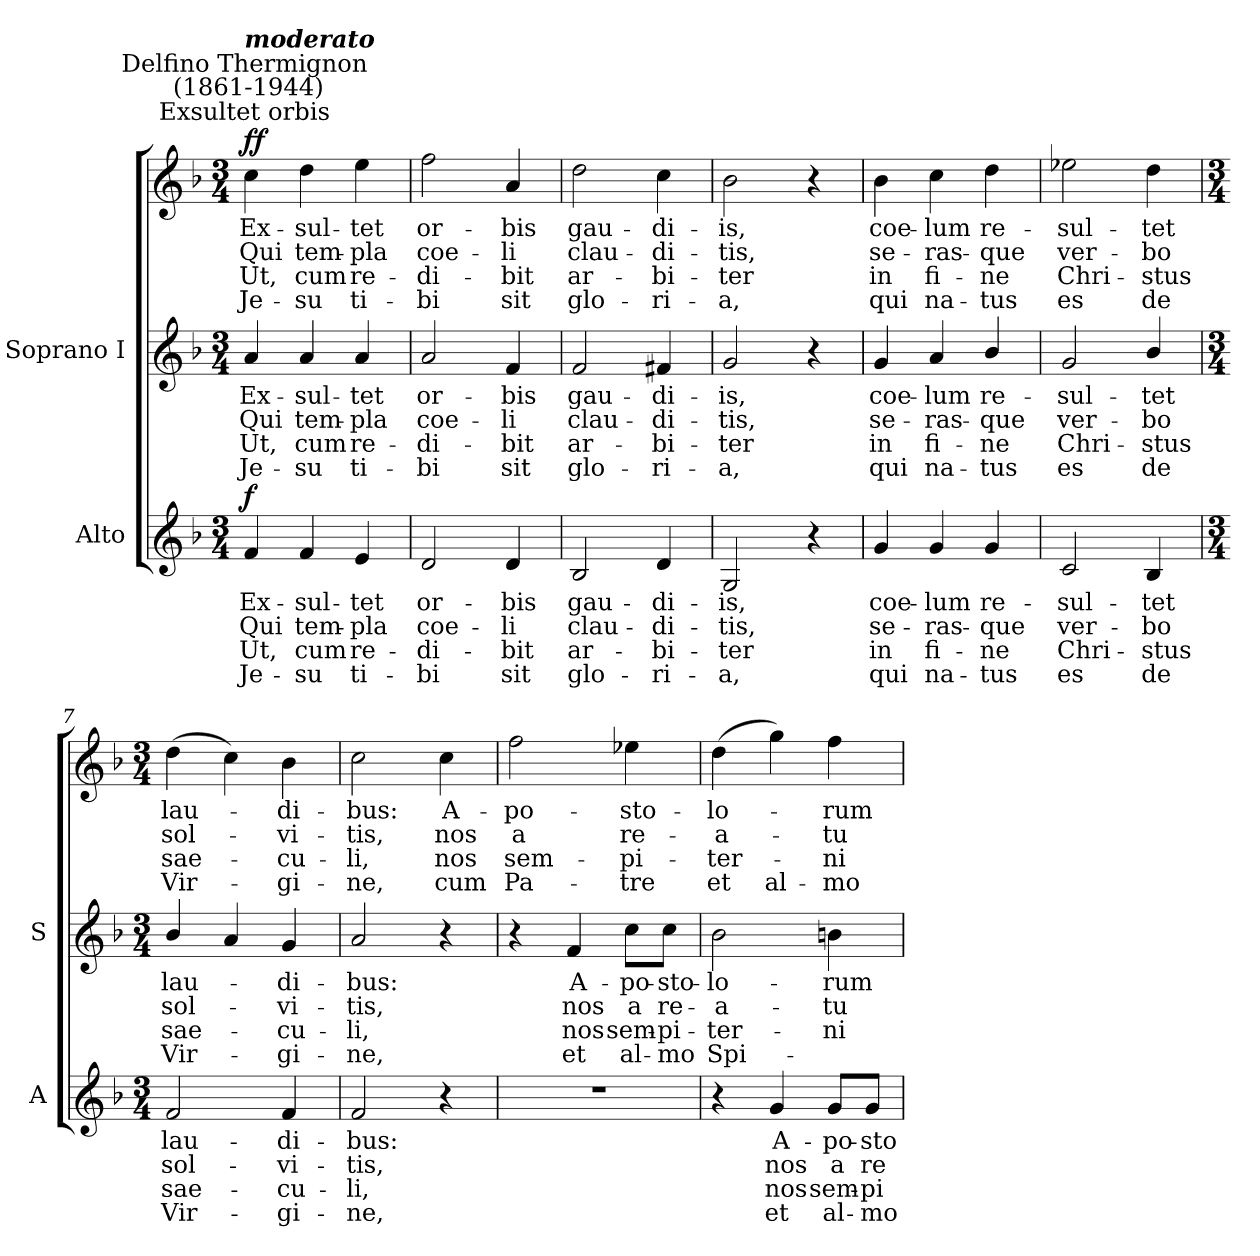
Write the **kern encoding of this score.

**kern	**text	**text	**text	**text	**dynam	**kern	**text	**text	**text	**text	**kern	**text	**text	**text	**text	**dynam
*part2	*part2	*part2	*part2	*part2	*part2	*part1	*part1	*part1	*part1	*part1	*part1	*part1	*part1	*part1	*part1	*part1
*staff3	*staff3	*staff3	*staff3	*staff3	*staff3	*staff2	*staff2	*staff2	*staff2	*staff2	*staff1	*staff1	*staff1	*staff1	*staff1	*staff1/2
*I"Alto	*	*	*	*	*	*I"Soprano I	*	*	*	*	*	*	*	*	*	*
*I'A	*	*	*	*	*	*I'S	*	*	*	*	*	*	*	*	*	*
*clefG2	*	*	*	*	*	*clefG2	*	*	*	*	*clefG2	*	*	*	*	*
*k[b-]	*	*	*	*	*	*k[b-]	*	*	*	*	*k[b-]	*	*	*	*	*
*F:	*	*	*	*	*	*F:	*	*	*	*	*F:	*	*	*	*	*
*M3/4	*	*	*	*	*	*M3/4	*	*	*	*	*M3/4	*	*	*	*	*
=1	=1	=1	=1	=1	=1	=1	=1	=1	=1	=1	=1	=1	=1	=1	=1	=1
!	!	!	!	!	!	!	!	!	!	!	!LO:TX:a:cj:t=Exsultet orbis	!	!	!	!	!
!	!	!	!	!	!	!	!	!	!	!	!LO:TX:a:cj:t=Delfino Thermignon\n (1861-1944)	!	!	!	!	!
!	!	!	!	!	!	!	!	!	!	!	!LO:TX:a:Bi:t=moderato	!	!	!	!	!
!	!LO:LY:b	!LO:LY:b	!LO:LY:b	!LO:LY:b	!LO:DY:b	!	!LO:LY:b	!LO:LY:b	!LO:LY:b	!LO:LY:b	!	!LO:LY:b	!LO:LY:b	!LO:LY:b	!LO:LY:b	!LO:DY:b=2
!	!	!	!	!	!	!	!	!	!	!	!	!	!	!	!	!LO:DY:n=1:b
4f	Ex-	-Qui	Ut,	Je-	f	4a	-Ex-	-Qui	Ut,	Je-	4cc	Ex-	-Qui	Ut,	Je-	f f
!	!LO:LY:b	!LO:LY:b	!LO:LY:b	!LO:LY:b	!	!	!LO:LY:b	!LO:LY:b	!LO:LY:b	!LO:LY:b	!	!LO:LY:b	!LO:LY:b	!LO:LY:b	!LO:LY:b	!
4f	-sul-	-tem-	-cum	su	.	4a	-sul-	-tem-	-cum	su	4dd	-sul-	-tem-	-cum	su	.
!	!LO:LY:b	!LO:LY:b	!LO:LY:b	!LO:LY:b	!	!	!LO:LY:b	!LO:LY:b	!LO:LY:b	!LO:LY:b	!	!LO:LY:b	!LO:LY:b	!LO:LY:b	!LO:LY:b	!
4e	tet	pla	re-	-ti-	.	4a	tet	pla	re-	-ti-	4ee	tet	pla	re-	-ti-	.
=2	=2	=2	=2	=2	=2	=2	=2	=2	=2	=2	=2	=2	=2	=2	=2	=2
!	!LO:LY:b	!LO:LY:b	!LO:LY:b	!LO:LY:b	!	!	!LO:LY:b	!LO:LY:b	!LO:LY:b	!LO:LY:b	!	!LO:LY:b	!LO:LY:b	!LO:LY:b	!LO:LY:b	!
2d	-or-	-coe-	-di-	-bi	.	2a	or-	-coe-	-di-	-bi	2ff	-or-	-coe-	-di-	-bi	.
!	!LO:LY:b	!LO:LY:b	!LO:LY:b	!LO:LY:b	!	!	!LO:LY:b	!LO:LY:b	!LO:LY:b	!LO:LY:b	!	!LO:LY:b	!LO:LY:b	!LO:LY:b	!LO:LY:b	!
4d	bis	li	bit	sit	.	4f	bis	li	bit	sit	4a	bis	li	bit	sit	.
=3	=3	=3	=3	=3	=3	=3	=3	=3	=3	=3	=3	=3	=3	=3	=3	=3
!	!LO:LY:b	!LO:LY:b	!LO:LY:b	!LO:LY:b	!	!	!LO:LY:b	!LO:LY:b	!LO:LY:b	!LO:LY:b	!	!LO:LY:b	!LO:LY:b	!LO:LY:b	!LO:LY:b	!
2B-	gau-	-clau-	-ar-	-glo-	.	2f	-gau-	-clau-	-ar-	-glo-	2dd	gau-	-clau-	-ar-	-glo-	.
!	!LO:LY:b	!LO:LY:b	!LO:LY:b	!LO:LY:b	!	!	!LO:LY:b	!LO:LY:b	!LO:LY:b	!LO:LY:b	!	!LO:LY:b	!LO:LY:b	!LO:LY:b	!LO:LY:b	!
4d	-di-	-di-	-bi-	-ri-	.	4f#X	-di-	-di-	-bi-	-ri-	4cc	-di-	-di-	-bi-	-ri-	.
=4	=4	=4	=4	=4	=4	=4	=4	=4	=4	=4	=4	=4	=4	=4	=4	=4
!	!LO:LY:b	!LO:LY:b	!LO:LY:b	!LO:LY:b	!	!	!LO:LY:b	!LO:LY:b	!LO:LY:b	!LO:LY:b	!	!LO:LY:b	!LO:LY:b	!LO:LY:b	!LO:LY:b	!
2G	-is,	tis,	ter	a,	.	2g	is,	tis,	ter	a,	2b-	-is,	tis,	ter	a,	.
4r	.	.	.	.	.	4r	.	.	.	.	4r	.	.	.	.	.
=5	=5	=5	=5	=5	=5	=5	=5	=5	=5	=5	=5	=5	=5	=5	=5	=5
!	!LO:LY:b	!LO:LY:b	!LO:LY:b	!LO:LY:b	!	!	!LO:LY:b	!LO:LY:b	!LO:LY:b	!LO:LY:b	!	!LO:LY:b	!LO:LY:b	!LO:LY:b	!LO:LY:b	!
4g	coe-	-se-	-in	qui	.	4g	coe-	-se-	-in	qui	4b-	coe-	-se-	-in	qui	.
!	!LO:LY:b	!LO:LY:b	!LO:LY:b	!LO:LY:b	!	!	!LO:LY:b	!LO:LY:b	!LO:LY:b	!LO:LY:b	!	!LO:LY:b	!LO:LY:b	!LO:LY:b	!LO:LY:b	!
4g	lum	ras-	-fi-	-na-	.	4a	lum	ras-	-fi-	-na-	4cc	lum	ras-	-fi-	-na-	.
!	!LO:LY:b	!LO:LY:b	!LO:LY:b	!LO:LY:b	!	!	!LO:LY:b	!LO:LY:b	!LO:LY:b	!LO:LY:b	!	!LO:LY:b	!LO:LY:b	!LO:LY:b	!LO:LY:b	!
4g	-re-	-que	ne	tus	.	4b-/	-re-	-que	ne	tus	4dd	-re-	-que	ne	tus	.
=6	=6	=6	=6	=6	=6	=6	=6	=6	=6	=6	=6	=6	=6	=6	=6	=6
!	!LO:LY:b	!LO:LY:b	!LO:LY:b	!LO:LY:b	!	!	!LO:LY:b	!LO:LY:b	!LO:LY:b	!LO:LY:b	!	!LO:LY:b	!LO:LY:b	!LO:LY:b	!LO:LY:b	!
2c	sul-	-ver-	-Chri-	-es	.	2g	sul-	-ver-	-Chri-	-es	2ee-X	sul-	-ver-	-Chri-	-es	.
!	!LO:LY:b	!LO:LY:b	!LO:LY:b	!LO:LY:b	!	!	!LO:LY:b	!LO:LY:b	!LO:LY:b	!LO:LY:b	!	!LO:LY:b	!LO:LY:b	!LO:LY:b	!LO:LY:b	!
4B-	tet	bo	stus	de	.	4b-/	tet	bo	stus	de	4dd	tet	bo	stus	de	.
!!LO:LB:g=z
=7	=7	=7	=7	=7	=7	=7	=7	=7	=7	=7	=7	=7	=7	=7	=7	=7
*M3/4	*	*	*	*	*	*M3/4	*	*	*	*	*M3/4	*	*	*	*	*
!	!LO:LY:b	!LO:LY:b	!LO:LY:b	!LO:LY:b	!	!	!LO:LY:b	!LO:LY:b	!LO:LY:b	!LO:LY:b	!	!LO:LY:b	!LO:LY:b	!LO:LY:b	!LO:LY:b	!
2f	lau-	-sol-	-sae-	-Vir-	.	4b-/	-lau-	sol-	sae-	Vir-	(>4dd	lau-	sol-	sae-	Vir-	.
.	.	.	.	.	.	4a	.	.	.	.	4cc)	.	.	.	.	.
!	!LO:LY:b	!LO:LY:b	!LO:LY:b	!LO:LY:b	!	!	!LO:LY:b	!LO:LY:b	!LO:LY:b	!LO:LY:b	!	!LO:LY:b	!LO:LY:b	!LO:LY:b	!LO:LY:b	!
4f	-di-	-vi-	-cu-	-gi-	.	4g	di-	-vi-	-cu-	-gi-	4b-	di-	-vi-	-cu-	-gi-	.
=8	=8	=8	=8	=8	=8	=8	=8	=8	=8	=8	=8	=8	=8	=8	=8	=8
!	!LO:LY:b	!LO:LY:b	!LO:LY:b	!LO:LY:b	!	!	!LO:LY:b	!LO:LY:b	!LO:LY:b	!LO:LY:b	!	!LO:LY:b	!LO:LY:b	!LO:LY:b	!LO:LY:b	!
2f	-bus:	tis,	li,	ne,	.	2a	bus:	tis,	li,	ne,	2cc	-bus:	tis,	li,	ne,	.
!	!	!	!	!	!	!	!	!	!	!	!	!LO:LY:b	!LO:LY:b	!LO:LY:b	!LO:LY:b	!
4r	.	.	.	.	.	4r	.	.	.	.	4cc	A-	-nos	nos	cum	.
=9	=9	=9	=9	=9	=9	=9	=9	=9	=9	=9	=9	=9	=9	=9	=9	=9
!LO:N:vis=1	!	!	!	!	!	!	!	!	!	!	!	!LO:LY:b	!LO:LY:b	!LO:LY:b	!LO:LY:b	!
2.r	.	.	.	.	.	4r	.	.	.	.	2ff	po-	-a	sem-	-Pa-	.
!	!	!	!	!	!	!	!LO:LY:b	!LO:LY:b	!LO:LY:b	!LO:LY:b	!	!	!	!	!	!
.	.	.	.	.	.	4f	A-	-nos	nos	et	.	.	.	.	.	.
!	!	!	!	!	!	!	!LO:LY:b	!LO:LY:b	!LO:LY:b	!LO:LY:b	!	!LO:LY:b	!LO:LY:b	!LO:LY:b	!LO:LY:b	!
.	.	.	.	.	.	8cc\L	po-	-a	sem-	-al-	4ee-X	-sto-	-re-	-pi-	-tre	.
!	!	!	!	!	!	!	!LO:LY:b	!LO:LY:b	!LO:LY:b	!LO:LY:b	!	!	!	!	!	!
.	.	.	.	.	.	8cc\J	-sto-	-re-	-pi-	-mo	.	.	.	.	.	.
=10	=10	=10	=10	=10	=10	=10	=10	=10	=10	=10	=10	=10	=10	=10	=10	=10
!	!	!	!	!	!	!	!LO:LY:b	!LO:LY:b	!LO:LY:b	!LO:LY:b	!	!LO:LY:b	!LO:LY:b	!LO:LY:b	!LO:LY:b	!
4r	.	.	.	.	.	2b-	lo-	-a-	-ter-	-Spi-	(>4dd	lo-	a-	ter-	et	.
!	!LO:LY:b	!LO:LY:b	!LO:LY:b	!LO:LY:b	!	!	!	!	!	!	!	!	!	!	!LO:LY:b	!
4g	A-	-nos	nos	et	.	.	.	.	.	.	4gg)	.	.	.	al-	.
!	!LO:LY:b	!LO:LY:b	!LO:LY:b	!LO:LY:b	!	!	!LO:LY:b	!LO:LY:b	!LO:LY:b	!	!	!LO:LY:b	!LO:LY:b	!LO:LY:b	!LO:LY:b	!
8g/L	po-	-a	sem-	-al-	.	4bn	rum	tu	ni	.	4ff	-rum	tu	ni	mo	.
!	!LO:LY:b	!LO:LY:b	!LO:LY:b	!LO:LY:b	!	!	!	!	!	!	!	!	!	!	!	!
8g/J	-sto-	-re-	-pi-	-mo	.	.	.	.	.	.	.	.	.	.	.	.
=	=	=	=	=	=	=	=	=	=	=	=	=	=	=	=	=
*-	*-	*-	*-	*-	*-	*-	*-	*-	*-	*-	*-	*-	*-	*-	*-	*-
